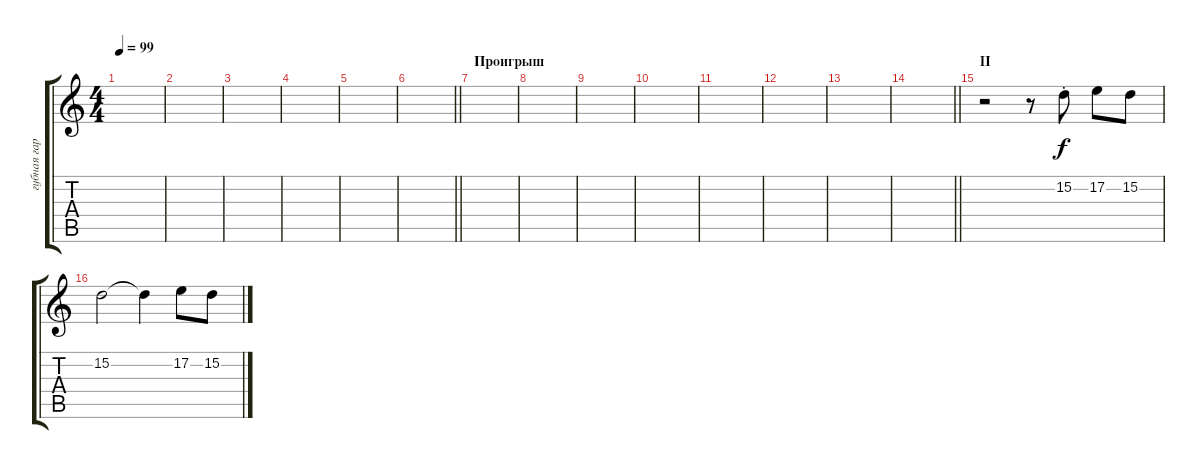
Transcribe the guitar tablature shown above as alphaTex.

\track ("губная гармонь" "губная гар") {instrument harmonica}
\staff {score tabs}
\tuning (E4 B3 G3 D3 A2 E2) {hide}
\ts (4 4)
\tempo 99
\clef g2
\ks c
|
|
|
|
|
\barLineRight lightlight
|
\section ("" "Проигрыш")
|
|
|
|
|
|
|
\barLineRight lightlight
|
\section ("" "II")
r.2 r.8 15.2{st}.8 17.2.8 15.2.8 |
15.2.2 15.2{t}.4 17.2.8 15.2.8
